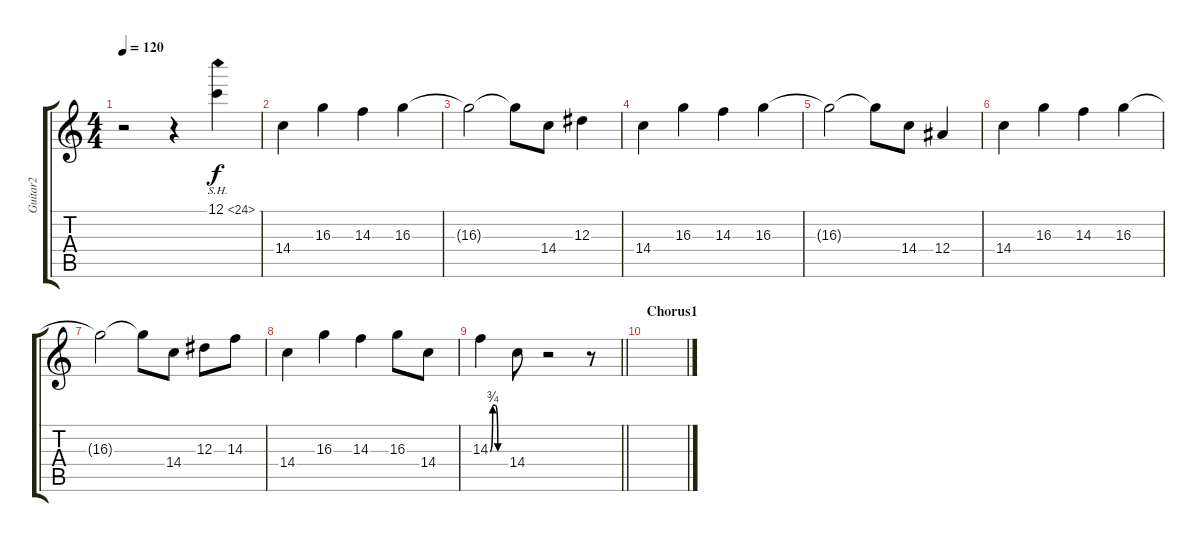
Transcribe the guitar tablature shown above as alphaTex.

\track ("Guitar2" "Guitar2") {instrument distortionguitar}
\staff {score tabs}
\tuning (C4 G3 Eb3 Bb2 F2 C2) {hide}
\ts (4 4)
\tempo 120
\clef g2
\ks c
r.2{dy f} r.4 12.1{sh 12}.4 |
14.4.4 16.3.4 14.3.4 16.3.4 |
16.3{t}.2 16.3{t}.8 14.4.8 12.3.4 |
14.4.4 16.3.4 14.3.4 16.3.4 |
16.3{t}.2 16.3{t}.8 14.4.8 12.4.4 |
14.4.4 16.3.4 14.3.4 16.3.4 |
16.3{t}.2 16.3{t}.8 14.4.8 12.3.8 14.3.8 |
14.4.4 16.3.4 14.3.4 16.3.8 14.4.8 |
\barLineRight lightlight
14.3{be (custom 0 0 10 3 20 3 30 0 60 0)}.4 14.4.8 r.2 r.8 |
\section ("" "Chorus1")
